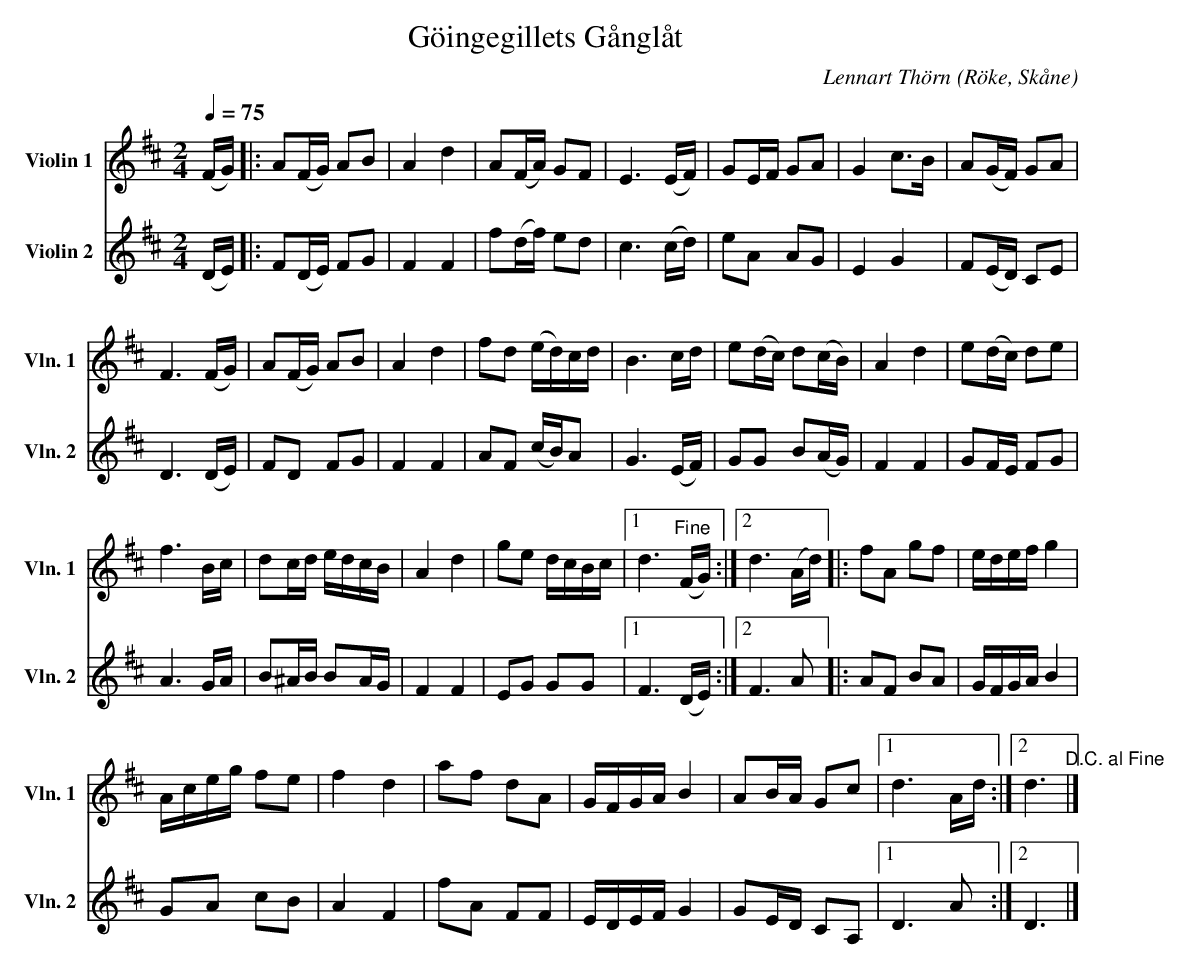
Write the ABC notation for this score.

X:1
T:Göingegillets Gånglåt
C:Lennart Thörn
O:Röke, Skåne
Q:1/4=90
%%score 1 2
L:1/16
Q:1/4=75
M:2/4
K:D
V:1 treble nm="Violin 1" snm="Vln. 1"
V:2 treble nm="Violin 2" snm="Vln. 2"
V:1
(FG) |: A2(FG) A2B2 | A4 d4 | A2(FA) G2F2 | E6 (EF) | G2EF G2A2 | G4 c2>B2 | A2(GF) G2A2 |
F6 (FG) | A2(FG) A2B2 | A4 d4 | f2d2 (ed)cd | B6 cd | e2(dc) d2(cB) | A4 d4 | e2(dc) d2e2 |
f6 Bc | d2cd edcB | A4 d4 | g2e2 dcBc |1 d6 "^Fine " (FG) :|2 d6 (Ad) |: f2A2 g2f2 | edef g4 |
Aceg f2e2 | f4 d4 | a2f2 d2A2 | GFGA B4 | A2BA G2c2 |1 d6 Ad :|2 d6"^D.C. al Fine" |]
V:2
(DE) |: F2(DE) F2G2 | F4 F4 | f2(df) e2d2 | c6 (cd) | e2A2 A2G2 | E4 G4 | F2(ED) C2E2 | D6 (DE) |
F2D2 F2G2 | F4 F4 | A2F2 (cB)A2 | G6 (EF) | G2G2 B2(AG) | F4 F4 | G2FE F2G2 | A6 GA |
B2^AB B2AG | F4 F4 | E2G2 G2G2 |1 F6 (DE) :|2 F6 A2 |: A2F2 B2A2 | GFGA B4 | G2A2 c2B2 | A4 F4 |
f2A2 F2F2 | EDEF G4 | G2ED C2A,2 |1 D6 A2 :|2 D6 |]
